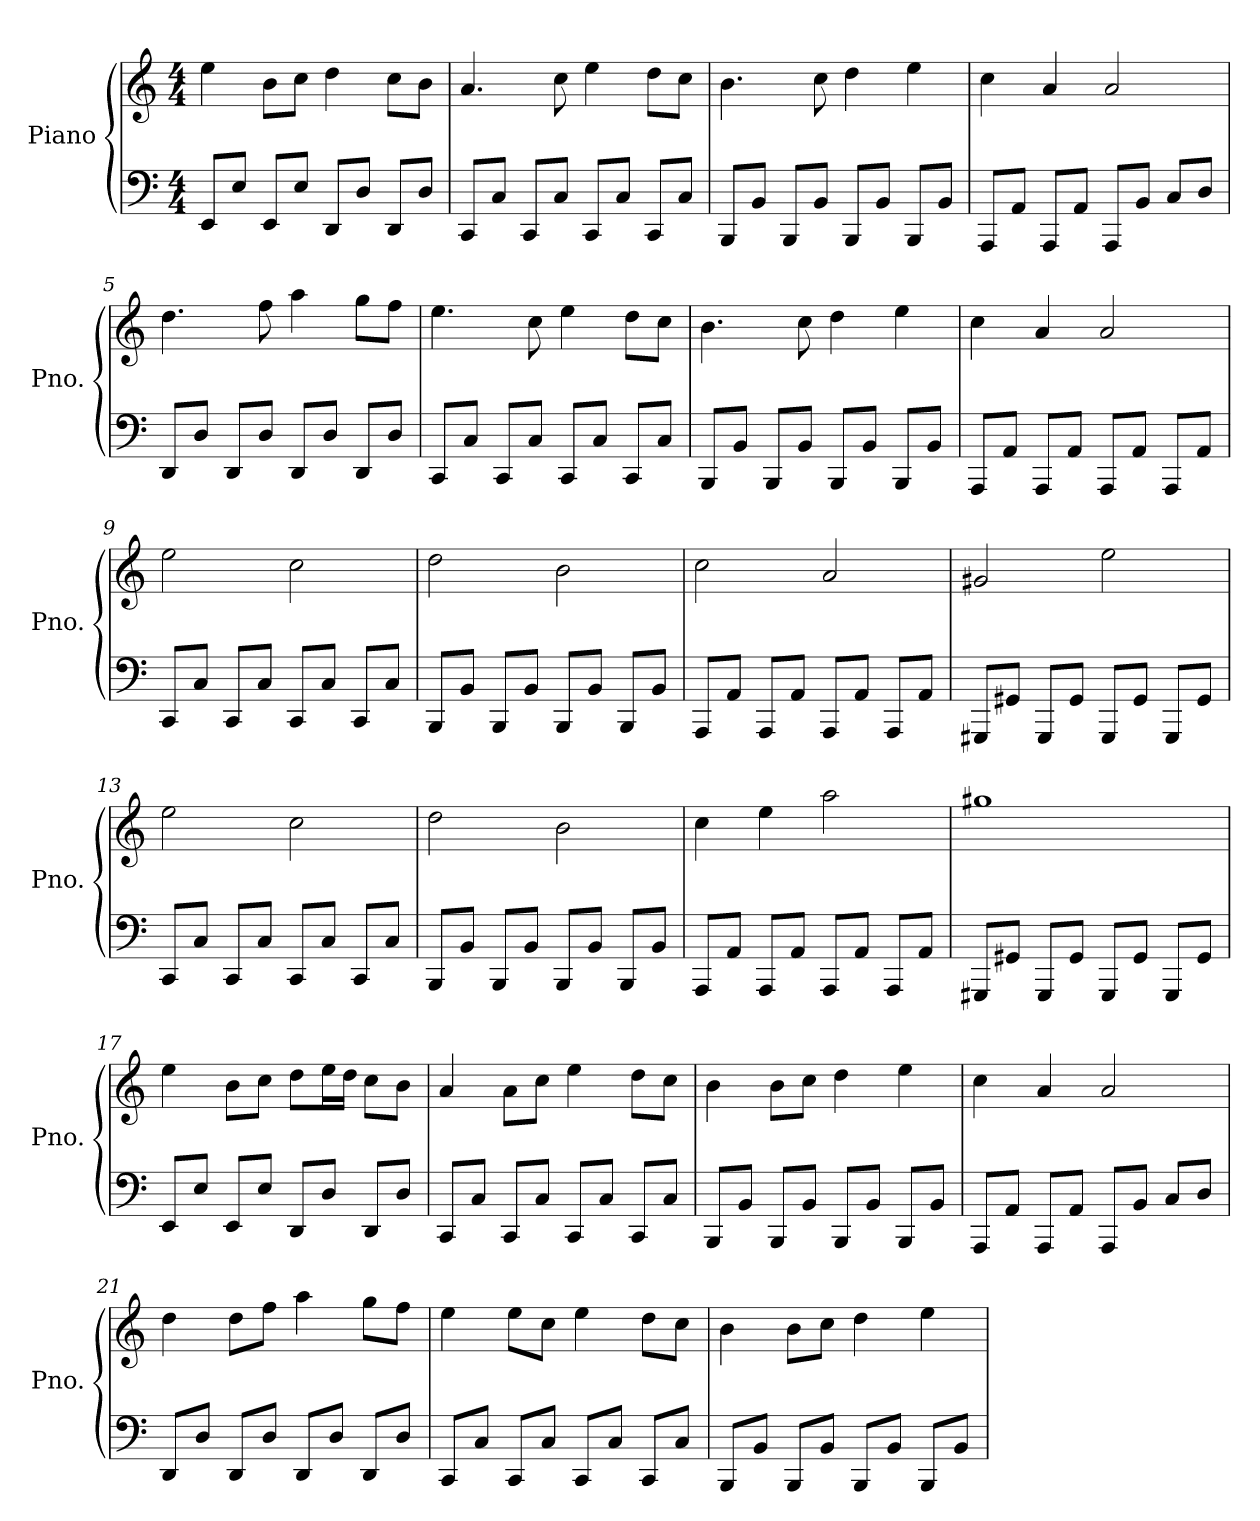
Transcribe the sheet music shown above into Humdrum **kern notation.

**kern	**kern	**dynam
*part1	*part1	*part1
*staff2	*staff1	*staff1/2
*I"Piano	*	*
*I'Pno.	*	*
*clefF4	*clefG2	*
*k[]	*k[]	*
*M4/4	*M4/4	*
*MM120	*MM120	*
=1	=1	=1
!	!	!LO:DY:b=2
!	!	!LO:DY:n=1:b
8EE/L	4ee\	mf f
8E/J	.	.
8EE/L	8b\L	.
8E/J	8cc\J	.
8DD/L	4dd\	.
8D/J	.	.
8DD/L	8cc\L	.
8D/J	8b\J	.
=2	=2	=2
8CC/L	4.a/	.
8C/J	.	.
8CC/L	.	.
8C/J	8cc\	.
8CC/L	4ee\	.
8C/J	.	.
8CC/L	8dd\L	.
8C/J	8cc\J	.
=3	=3	=3
8BBB/L	4.b\	.
8BB/J	.	.
8BBB/L	.	.
8BB/J	8cc\	.
8BBB/L	4dd\	.
8BB/J	.	.
8BBB/L	4ee\	.
8BB/J	.	.
=4	=4	=4
8AAA/L	4cc\	.
8AA/J	.	.
8AAA/L	4a/	.
8AA/J	.	.
8AAA/L	2a/	.
8BB/J	.	.
8C/L	.	.
8D/J	.	.
=5	=5	=5
8DD/L	4.dd\	.
8D/J	.	.
8DD/L	.	.
8D/J	8ff\	.
8DD/L	4aa\	.
8D/J	.	.
8DD/L	8gg\L	.
8D/J	8ff\J	.
!!LO:LB:g=z
=6	=6	=6
8CC/L	4.ee\	.
8C/J	.	.
8CC/L	.	.
8C/J	8cc\	.
8CC/L	4ee\	.
8C/J	.	.
8CC/L	8dd\L	.
8C/J	8cc\J	.
=7	=7	=7
8BBB/L	4.b\	.
8BB/J	.	.
8BBB/L	.	.
8BB/J	8cc\	.
8BBB/L	4dd\	.
8BB/J	.	.
8BBB/L	4ee\	.
8BB/J	.	.
=8	=8	=8
8AAA/L	4cc\	.
8AA/J	.	.
8AAA/L	4a/	.
8AA/J	.	.
8AAA/L	2a/	.
8AA/J	.	.
8AAA/L	.	.
8AA/J	.	.
=9	=9	=9
8CC/L	2ee\	.
8C/J	.	.
8CC/L	.	.
8C/J	.	.
8CC/L	2cc\	.
8C/J	.	.
8CC/L	.	.
8C/J	.	.
=10	=10	=10
8BBB/L	2dd\	.
8BB/J	.	.
8BBB/L	.	.
8BB/J	.	.
8BBB/L	2b\	.
8BB/J	.	.
8BBB/L	.	.
8BB/J	.	.
=11	=11	=11
8AAA/L	2cc\	.
8AA/J	.	.
8AAA/L	.	.
8AA/J	.	.
8AAA/L	2a/	.
8AA/J	.	.
8AAA/L	.	.
8AA/J	.	.
!!LO:LB:g=z
=12	=12	=12
8GGG#X/L	2g#X/	.
8GG#X/J	.	.
8GGG#/L	.	.
8GG#/J	.	.
8GGG#/L	2ee\	.
8GG#/J	.	.
8GGG#/L	.	.
8GG#/J	.	.
=13	=13	=13
8CC/L	2ee\	.
8C/J	.	.
8CC/L	.	.
8C/J	.	.
8CC/L	2cc\	.
8C/J	.	.
8CC/L	.	.
8C/J	.	.
=14	=14	=14
8BBB/L	2dd\	.
8BB/J	.	.
8BBB/L	.	.
8BB/J	.	.
8BBB/L	2b\	.
8BB/J	.	.
8BBB/L	.	.
8BB/J	.	.
=15	=15	=15
8AAA/L	4cc\	.
8AA/J	.	.
8AAA/L	4ee\	.
8AA/J	.	.
8AAA/L	2aa\	.
8AA/J	.	.
8AAA/L	.	.
8AA/J	.	.
=16	=16	=16
8GGG#X/L	1gg#X	.
8GG#X/J	.	.
8GGG#/L	.	.
8GG#/J	.	.
8GGG#/L	.	.
8GG#/J	.	.
8GGG#/L	.	.
8GG#/J	.	.
!!LO:LB:g=z
=17	=17	=17
*	*MM140	*
8EE/L	4ee\	.
8E/J	.	.
8EE/L	8b\L	.
8E/J	8cc\J	.
8DD/L	8dd\L	.
8D/J	16ee\L	.
.	16dd\JJ	.
8DD/L	8cc\L	.
8D/J	8b\J	.
=18	=18	=18
8CC/L	4a/	.
8C/J	.	.
8CC/L	8a\L	.
8C/J	8cc\J	.
8CC/L	4ee\	.
8C/J	.	.
8CC/L	8dd\L	.
8C/J	8cc\J	.
=19	=19	=19
8BBB/L	4b\	.
8BB/J	.	.
8BBB/L	8b\L	.
8BB/J	8cc\J	.
8BBB/L	4dd\	.
8BB/J	.	.
8BBB/L	4ee\	.
8BB/J	.	.
=20	=20	=20
8AAA/L	4cc\	.
8AA/J	.	.
8AAA/L	4a/	.
8AA/J	.	.
8AAA/L	2a/	.
8BB/J	.	.
8C/L	.	.
8D/J	.	.
=21	=21	=21
8DD/L	4dd\	.
8D/J	.	.
8DD/L	8dd\L	.
8D/J	8ff\J	.
8DD/L	4aa\	.
8D/J	.	.
8DD/L	8gg\L	.
8D/J	8ff\J	.
!!LO:LB:g=z
=22	=22	=22
8CC/L	4ee\	.
8C/J	.	.
8CC/L	8ee\L	.
8C/J	8cc\J	.
8CC/L	4ee\	.
8C/J	.	.
8CC/L	8dd\L	.
8C/J	8cc\J	.
=23	=23	=23
8BBB/L	4b\	.
8BB/J	.	.
8BBB/L	8b\L	.
8BB/J	8cc\J	.
8BBB/L	4dd\	.
8BB/J	.	.
8BBB/L	4ee\	.
8BB/J	.	.
=	=	=
*-	*-	*-
